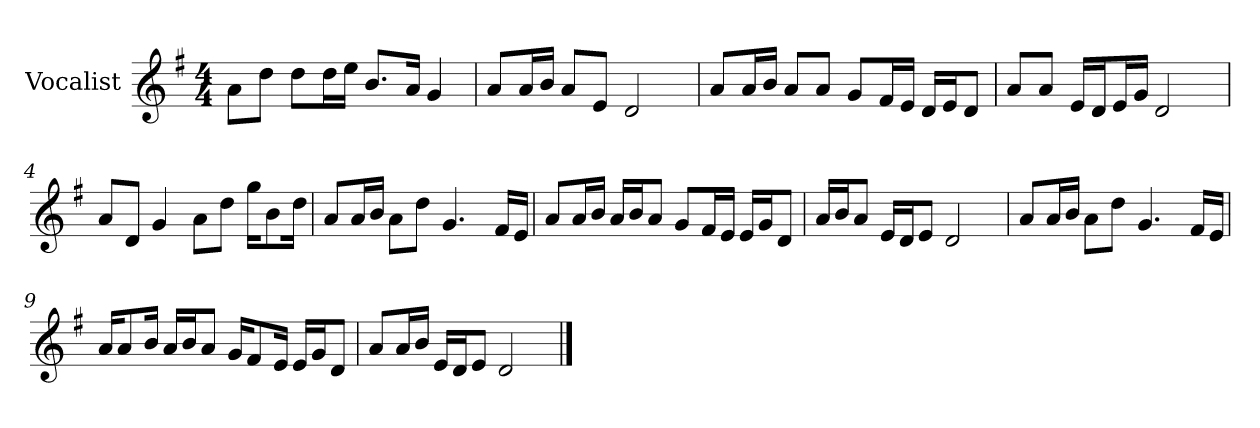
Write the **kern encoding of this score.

**kern
*part1
*staff1
*I"Vocalist
*k[f#]
*G:
*M4/4
=
8aL
8ddJ
8ddL
16ddL
16eeJJ
8.bL
16aJk
4g
=1
8aL
16aL
16bJJ
8aL
8eJ
2d
=2
8aL
16aL
16bJJ
8aL
8aJ
8gL
16f#L
16eJJ
16dLL
16eJ
8dJ
=3
8aL
8aJ
16eLL
16dJ
16eL
16gJJ
2d
=4
8aL
8dJ
4g
8aL
8ddJ
16ggKL
8b
16ddJk
=5
8aL
16aL
16bJJ
8aL
8ddJ
4.g
16f#LL
16eJJ
=6
8aL
16aL
16bJJ
16aLL
16bJ
8aJ
8gL
16f#L
16eJJ
16eLL
16gJ
8dJ
=7
16aLL
16bJ
8aJ
16eLL
16dJ
8eJ
2d
=8
8aL
16aL
16bJJ
8aL
8ddJ
4.g
16f#LL
16eJJ
=9
16aKL
8a
16bJk
16aLL
16bJ
8aJ
16gKL
8f#
16eJk
16eLL
16gJ
8dJ
=10
8aL
16aL
16bJJ
16eLL
16dJ
8eJ
2d
==
*-
